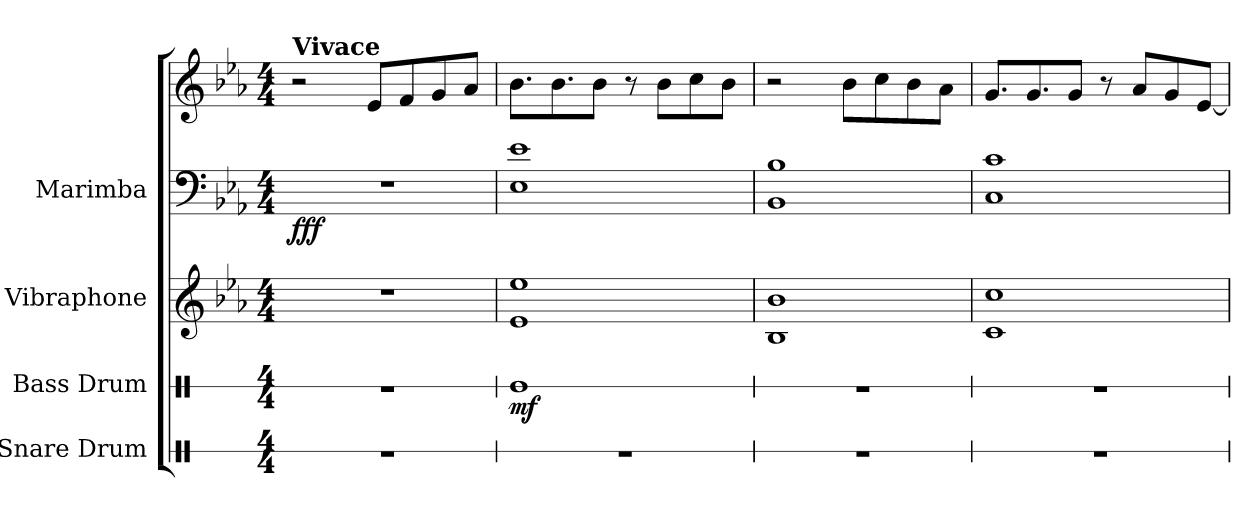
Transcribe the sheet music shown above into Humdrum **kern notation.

**kern	**kern	**dynam	**kern	**kern	**kern	**dynam
*part4	*part3	*part3	*part2	*part1	*part1	*part1
*staff5	*staff4	*staff4	*staff3	*staff2	*staff1	*staff1/2
*I"Snare Drum	*I"Bass Drum	*	*I"Vibraphone	*I"Marimba	*	*
*I'Sn. Dr.	*I'B. Dr.	*	*I'Vib.	*I'Mrm.	*	*
*stria1	*stria1	*	*	*	*	*
*clefX	*clefX	*	*clefG2	*clefF4	*clefG2	*
*k[]	*k[]	*	*k[b-e-a-]	*k[b-e-a-]	*k[b-e-a-]	*
*M4/4	*M4/4	*	*M4/4	*M4/4	*M4/4	*
=1	=1	=1	=1	=1	=1	=1
!	!	!	!	!	!LO:TX:a:B:t=Vivace	!
!	!	!	!	!	!	!LO:DY:b=2
!	!	!	!	!	!	!LO:DY:n=1:b
1r	1r	.	1r	1r	2r	f ff
*	*	*	*	*	*MM160	*
.	.	.	.	.	8e-/L	.
.	.	.	.	.	8f/	.
.	.	.	.	.	8g/	.
.	.	.	.	.	8a-/J	.
=2	=2	=2	=2	=2	=2	=2
!	!	!LO:DY:b	!	!	!	!
1r	1Re	mf	1e- 1ee-	1E- 1e-	8.b-\L	.
.	.	.	.	.	8.b-\	.
.	.	.	.	.	8b-\J	.
.	.	.	.	.	8r	.
.	.	.	.	.	8b-\L	.
.	.	.	.	.	8cc\	.
.	.	.	.	.	8b-\J	.
=3	=3	=3	=3	=3	=3	=3
1r	1r	.	1B- 1b-	1BB- 1B-	2r	.
.	.	.	.	.	8b-\L	.
.	.	.	.	.	8cc\	.
.	.	.	.	.	8b-\	.
.	.	.	.	.	8a-\J	.
=4	=4	=4	=4	=4	=4	=4
1r	1r	.	1c 1cc	1C 1c	8.g/L	.
.	.	.	.	.	8.g/	.
.	.	.	.	.	8g/J	.
.	.	.	.	.	8r	.
.	.	.	.	.	8a-/L	.
.	.	.	.	.	8g/	.
.	.	.	.	.	[8e-/J	.
=	=	=	=	=	=	=
*-	*-	*-	*-	*-	*-	*-
